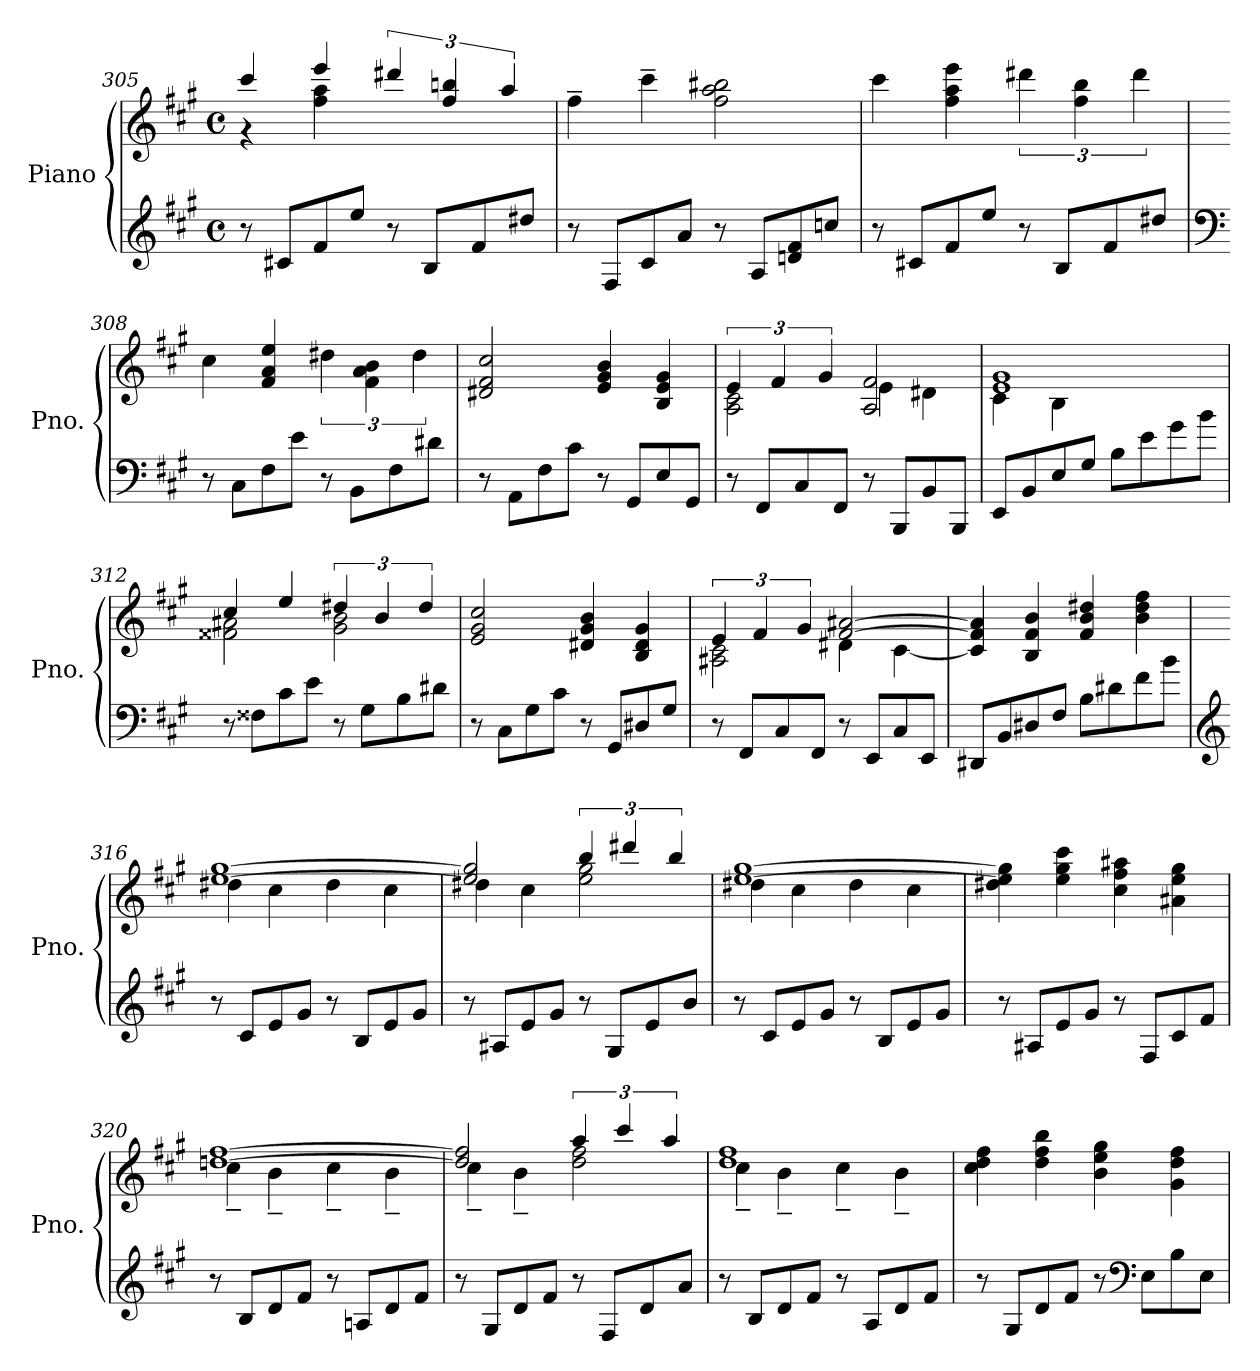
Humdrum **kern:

**kern	**kern
*part1	*part1
*staff2	*staff1
*I"Piano	*
*I'Pno.	*
!!LO:LB:g=z
*clefG2	*clefG2
*k[f#c#g#]	*k[f#c#g#]
*M4/4	*M4/4
*met(c)	*met(c)
=305	=305
*	*^
8r	4ccc#/	4r
8c#X/L	.	.
8f#/	4eee/	4ff#\ 4aa\
8ee/J	.	.
8r	6ddd#X/	2ryy
8B/L	.	.
.	6ff#/ 6bbn/	.
8f#/	.	.
.	6aa/	.
8dd#X/J	.	.
*	*v	*v
=306	=306
8r	4ff#~\
8F#/L	.
8c#/	4ccc#~\
8a/J	.
8r	2ff#\ 2aa\ 2bb#X\
8A/L	.
8dn/ 8f#/	.
8ccn/J	.
=307	=307
8r	4ccc#\
8c#X/L	.
8f#/	4ff#\ 4aa\ 4eee\
8ee/J	.
8r	6ddd#X\
8B/L	.
.	6ff#\ 6bb\
8f#/	.
.	6ddd#\
8dd#X/J	.
=308	=308
*clefF4	*
8r	4cc#\
8C#\L	.
8F#\	4f#/ 4a/ 4ee/
8e\J	.
8r	6dd#X\
8BB\L	.
.	6f#\ 6a\ 6b\
8F#\	.
.	6dd#\
8d#X\J	.
!!LO:LB:g=z
=309	=309
8r	2d#X/ 2f#/ 2cc#/
8AA\L	.
8F#\	.
8c#\J	.
8r	4e/ 4g#/ 4b/
8GG#/L	.
8E/	4B/ 4e/ 4g#/
8GG#/J	.
=310	=310
*	*^
8r	6e/	2A\ 2c#\
8FF#/L	.	.
.	6f#/	.
8C#/	.	.
.	6g#/	.
8FF#/J	.	.
8r	2A/ 2f#/	4e\
8BBB/L	.	.
8BB/	.	4d#X\
8BBB/J	.	.
=311	=311	=311
8EE/L	1e 1g#	4c#\
8BB/	.	.
8E/	.	4B\
8G#/J	.	.
8B\L	.	2ryy
8e\	.	.
8g#\	.	.
8b\J	.	.
=312	=312	=312
8r	4cc#/	2f##X\ 2a#X\
8F##X\L	.	.
8c#\	4ee/	.
8e\J	.	.
8r	6dd#X/	2g#\ 2b\
8G#\L	.	.
.	6b/	.
8B\	.	.
.	6dd#/	.
8d#X\J	.	.
*	*v	*v
!!LO:LB:g=z
=313	=313
8r	2e/ 2g#/ 2cc#/
8C#\L	.
8G#\	.
8c#\J	.
8r	4d#X/ 4g#/ 4b/
8GG#/L	.
8D#X/	4B/ 4d#/ 4g#/
8G#/J	.
=314	=314
*	*^
8r	6e/	2A#X\ 2c#\
8FF#/L	.	.
.	6f#/	.
8C#/	.	.
.	6g#/	.
8FF#/J	.	.
8r	[2f#/ [2a#X/	4d#X\
8EE/L	.	.
8C#/	.	[4c#\
8EE/J	.	.
*	*v	*v
=315	=315
8DD#X/L	4c#/] 4f#/] 4a#/]
8BB/	.
8D#X/	4B/ 4f#/ 4b/
8F#/J	.
8B\L	4f#/ 4b/ 4dd#X/
8d#X\	.
8f#\	4b\ 4dd#\ 4ff#\
8b\J	.
=316	=316
*clefG2	*
*	*^
8r	[1ee [1gg#	4dd#X\
8c#/L	.	.
8e/	.	4cc#\
8g#/J	.	.
8r	.	4dd#\
8B/L	.	.
8e/	.	4cc#\
8g#/J	.	.
!!LO:LB:g=z	!!
=317	=317	=317
8r	2ee/] 2gg#/]	4dd#X\
8A#X/L	.	.
8e/	.	4cc#\
8g#/J	.	.
8r	6bb/	2ee\ 2gg#\
8G#/L	.	.
.	6ddd#X/	.
8e/	.	.
.	6bb/	.
8b/J	.	.
=318	=318	=318
8r	[1ee [1gg#	4dd#X\
8c#/L	.	.
8e/	.	4cc#\
8g#/J	.	.
8r	.	4dd#\
8B/L	.	.
8e/	.	4cc#\
8g#/J	.	.
*	*v	*v
=319	=319
8r	4dd#X\ 4ee\] 4gg#\]
8A#X/L	.
8e/	4ee\ 4gg#\ 4ccc#\
8g#/J	.
8r	4cc#\ 4ff#\ 4aa#X\
8F#/L	.
8c#/	4a#X\ 4ee\ 4gg#\
8f#/J	.
=320	=320
*	*^
8r	[1ddn [1ff#	4cc#~\
8B/L	.	.
8d/	.	4b~\
8f#/J	.	.
8r	.	4cc#~\
8An/L	.	.
8d/	.	4b~\
8f#/J	.	.
!!LO:PB:g=z	!!
=321	=321	=321
8r	2dd/] 2ff#/]	4cc#~\
8G#/L	.	.
8d/	.	4b~\
8f#/J	.	.
8r	6aa/	2dd\ 2ff#\
8F#/L	.	.
.	6ccc#/	.
8d/	.	.
.	6aa/	.
8a/J	.	.
=322	=322	=322
8r	1dd 1ff#	4cc#~\
8B/L	.	.
8d/	.	4b~\
8f#/J	.	.
8r	.	4cc#~\
8A/L	.	.
8d/	.	4b~\
8f#/J	.	.
*	*v	*v
=323	=323
8r	4cc#\ 4dd\ 4ff#\
8G#/L	.
8d/	4dd\ 4ff#\ 4bb\
8f#/J	.
8r	4b\ 4ee\ 4gg#\
*clefF4	*
8E\L	.
8B\	4g#\ 4dd\ 4ff#\
8E\J	.
=	=
*-	*-
